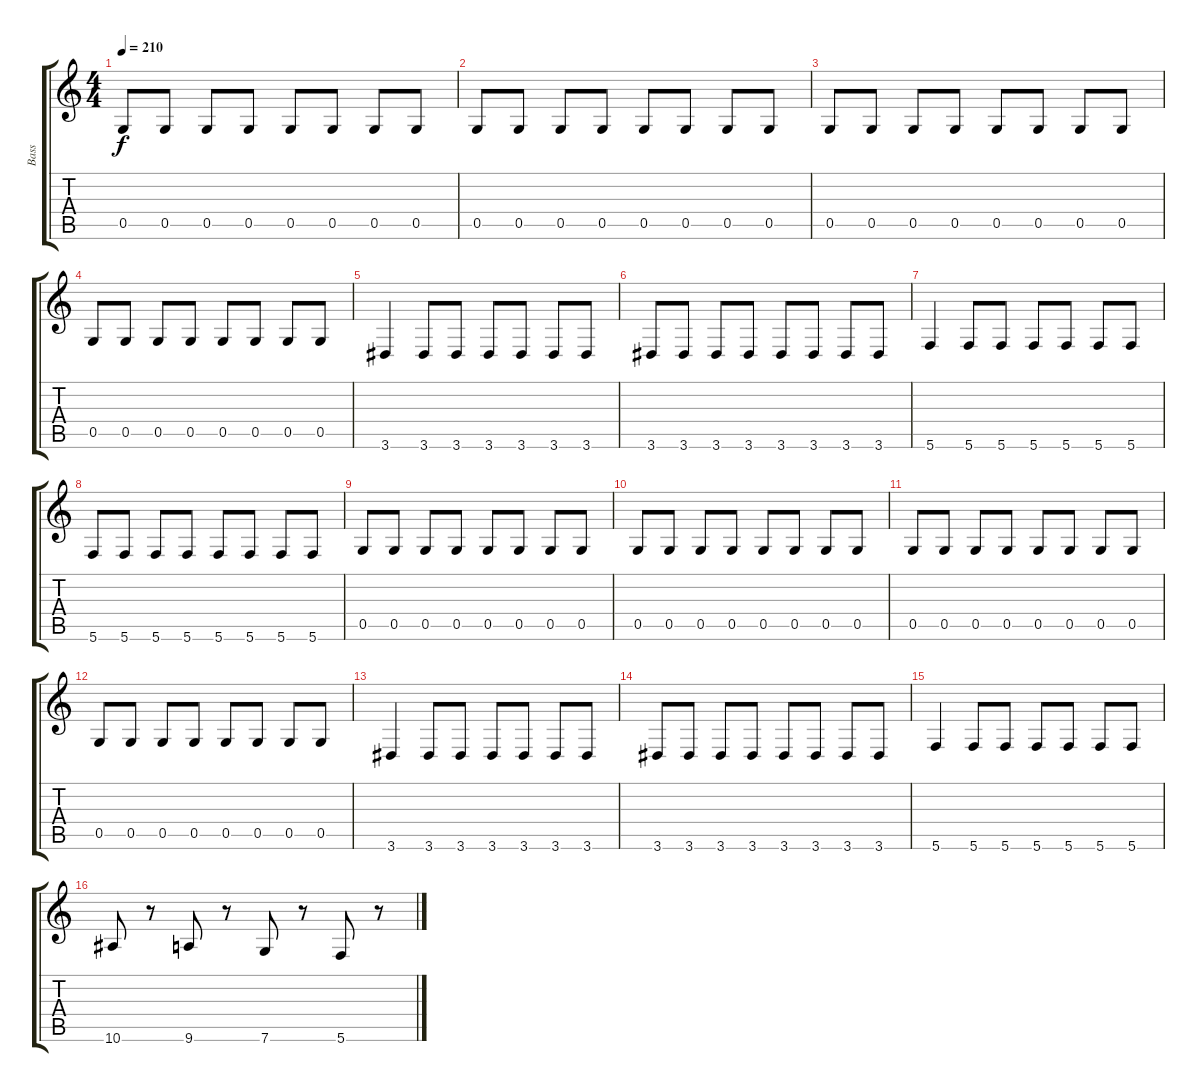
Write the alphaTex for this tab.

\track ("Bass" "Bass") {instrument electricbassfinger}
\staff {score tabs}
\tuning (D4 A3 F3 C3 G2 C2) {hide}
\ts (4 4)
\tempo 210
\clef g2
\ks c
0.5.8{dy f} 0.5.8 0.5.8 0.5.8 0.5.8 0.5.8 0.5.8 0.5.8 |
0.5.8 0.5.8 0.5.8 0.5.8 0.5.8 0.5.8 0.5.8 0.5.8 |
0.5.8 0.5.8 0.5.8 0.5.8 0.5.8 0.5.8 0.5.8 0.5.8 |
0.5.8 0.5.8 0.5.8 0.5.8 0.5.8 0.5.8 0.5.8 0.5.8 |
3.6.4 3.6.8 3.6.8 3.6.8 3.6.8 3.6.8 3.6.8 |
3.6.8 3.6.8 3.6.8 3.6.8 3.6.8 3.6.8 3.6.8 3.6.8 |
5.6.4 5.6.8 5.6.8 5.6.8 5.6.8 5.6.8 5.6.8 |
5.6.8 5.6.8 5.6.8 5.6.8 5.6.8 5.6.8 5.6.8 5.6.8 |
0.5.8 0.5.8 0.5.8 0.5.8 0.5.8 0.5.8 0.5.8 0.5.8 |
0.5.8 0.5.8 0.5.8 0.5.8 0.5.8 0.5.8 0.5.8 0.5.8 |
0.5.8 0.5.8 0.5.8 0.5.8 0.5.8 0.5.8 0.5.8 0.5.8 |
0.5.8 0.5.8 0.5.8 0.5.8 0.5.8 0.5.8 0.5.8 0.5.8 |
3.6.4 3.6.8 3.6.8 3.6.8 3.6.8 3.6.8 3.6.8 |
3.6.8 3.6.8 3.6.8 3.6.8 3.6.8 3.6.8 3.6.8 3.6.8 |
5.6.4 5.6.8 5.6.8 5.6.8 5.6.8 5.6.8 5.6.8 |
10.6.8 r.8 9.6.8 r.8 7.6.8 r.8 5.6.8 r.8
